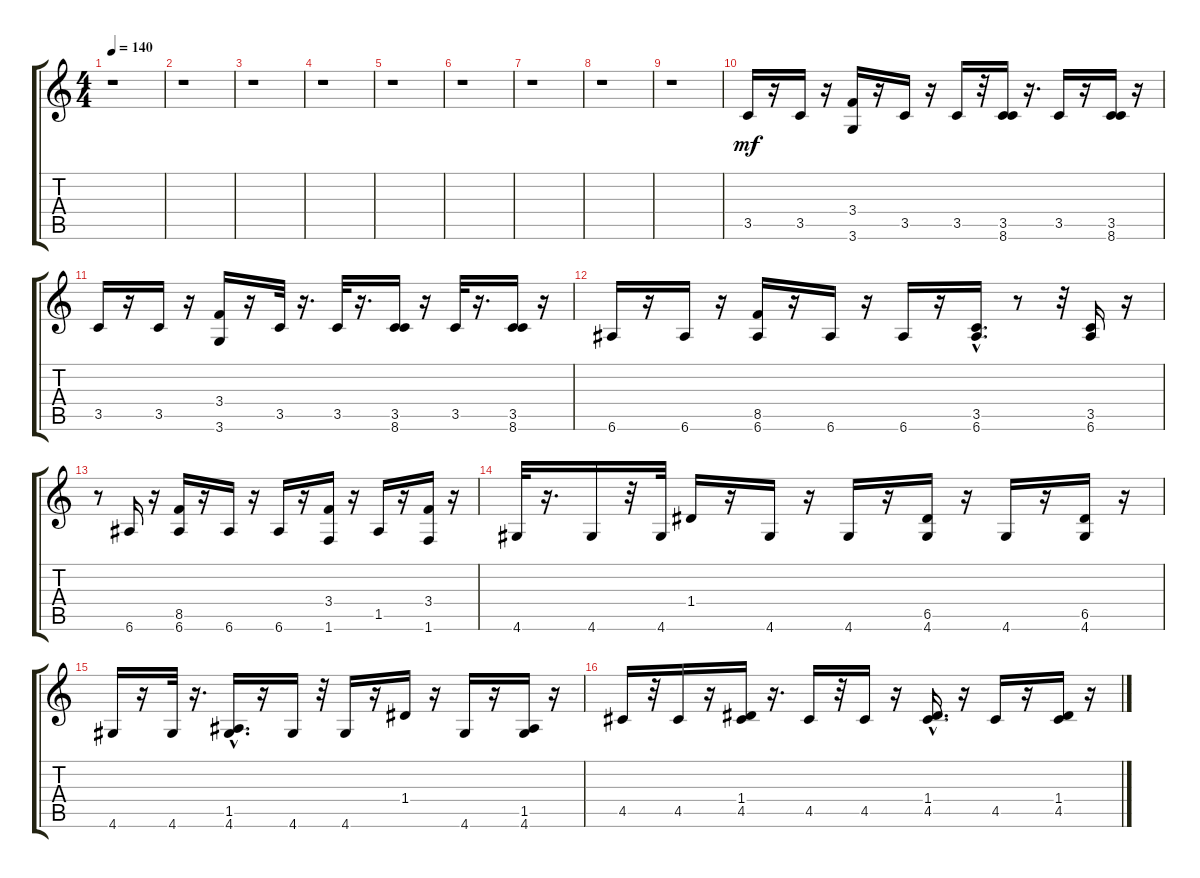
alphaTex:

\track "" {instrument overdrivenguitar}
\staff {score tabs}
\tuning (E4 B3 G3 D3 A2 E2) {hide}
\ts (4 4)
\tempo 140
\clef g2
\ks c
r.1{dy f} |
r.1 |
r.1 |
r.1 |
r.1 |
r.1 |
r.1 |
r.1 |
r.1 |
3.5.16{dy mf balance 8} r.16 3.5.16 r.16 (3.4 3.6).16 r.16 3.5.16 r.16 3.5.16 r.32 (3.5 8.6).16 r.16{d} 3.5.16 r.16 (3.5 8.6).16 r.16 |
3.5.16 r.16 3.5.16 r.16 (3.4 3.6).16 r.16 3.5.32 r.16{d} 3.5.32 r.16{d} (3.5 8.6).16 r.16 3.5.32 r.16{d} (3.5 8.6).16 r.16 |
6.6.16 r.16 6.6.16 r.16 (8.5 6.6).16 r.16 6.6.16 r.16 6.6.16 r.16 (3.5 6.6{hac}).16{d} r.8 r.32 (3.5 6.6).16 r.16 |
r.8 6.6.16 r.16 (8.5 6.6).16 r.16 6.6.16 r.16 6.6.16 r.16 (3.4 1.6).16 r.16 1.5.16 r.16 (3.4 1.6).16 r.16 |
4.6.32 r.16{d} 4.6.16 r.32 4.6.32 1.4.16 r.16 4.6.16 r.16 4.6.16 r.16 (6.5 4.6).16 r.16 4.6.16 r.16 (6.5 4.6).16 r.16 |
4.6.16 r.16 4.6.32 r.16{d} (1.5{hac} 4.6{hac}).16{d} r.16 4.6.16 r.32 4.6.16 r.16 1.4.16 r.16 4.6.16 r.16 (1.5 4.6).16 r.16 |
4.5.16 r.32 4.5.16 r.16 (1.4 4.5).16 r.16{d} 4.5.16 r.32 4.5.16 r.16 (1.4{hac} 4.5{hac}).16{d} r.16 4.5.16 r.16 (1.4 4.5).16 r.16
